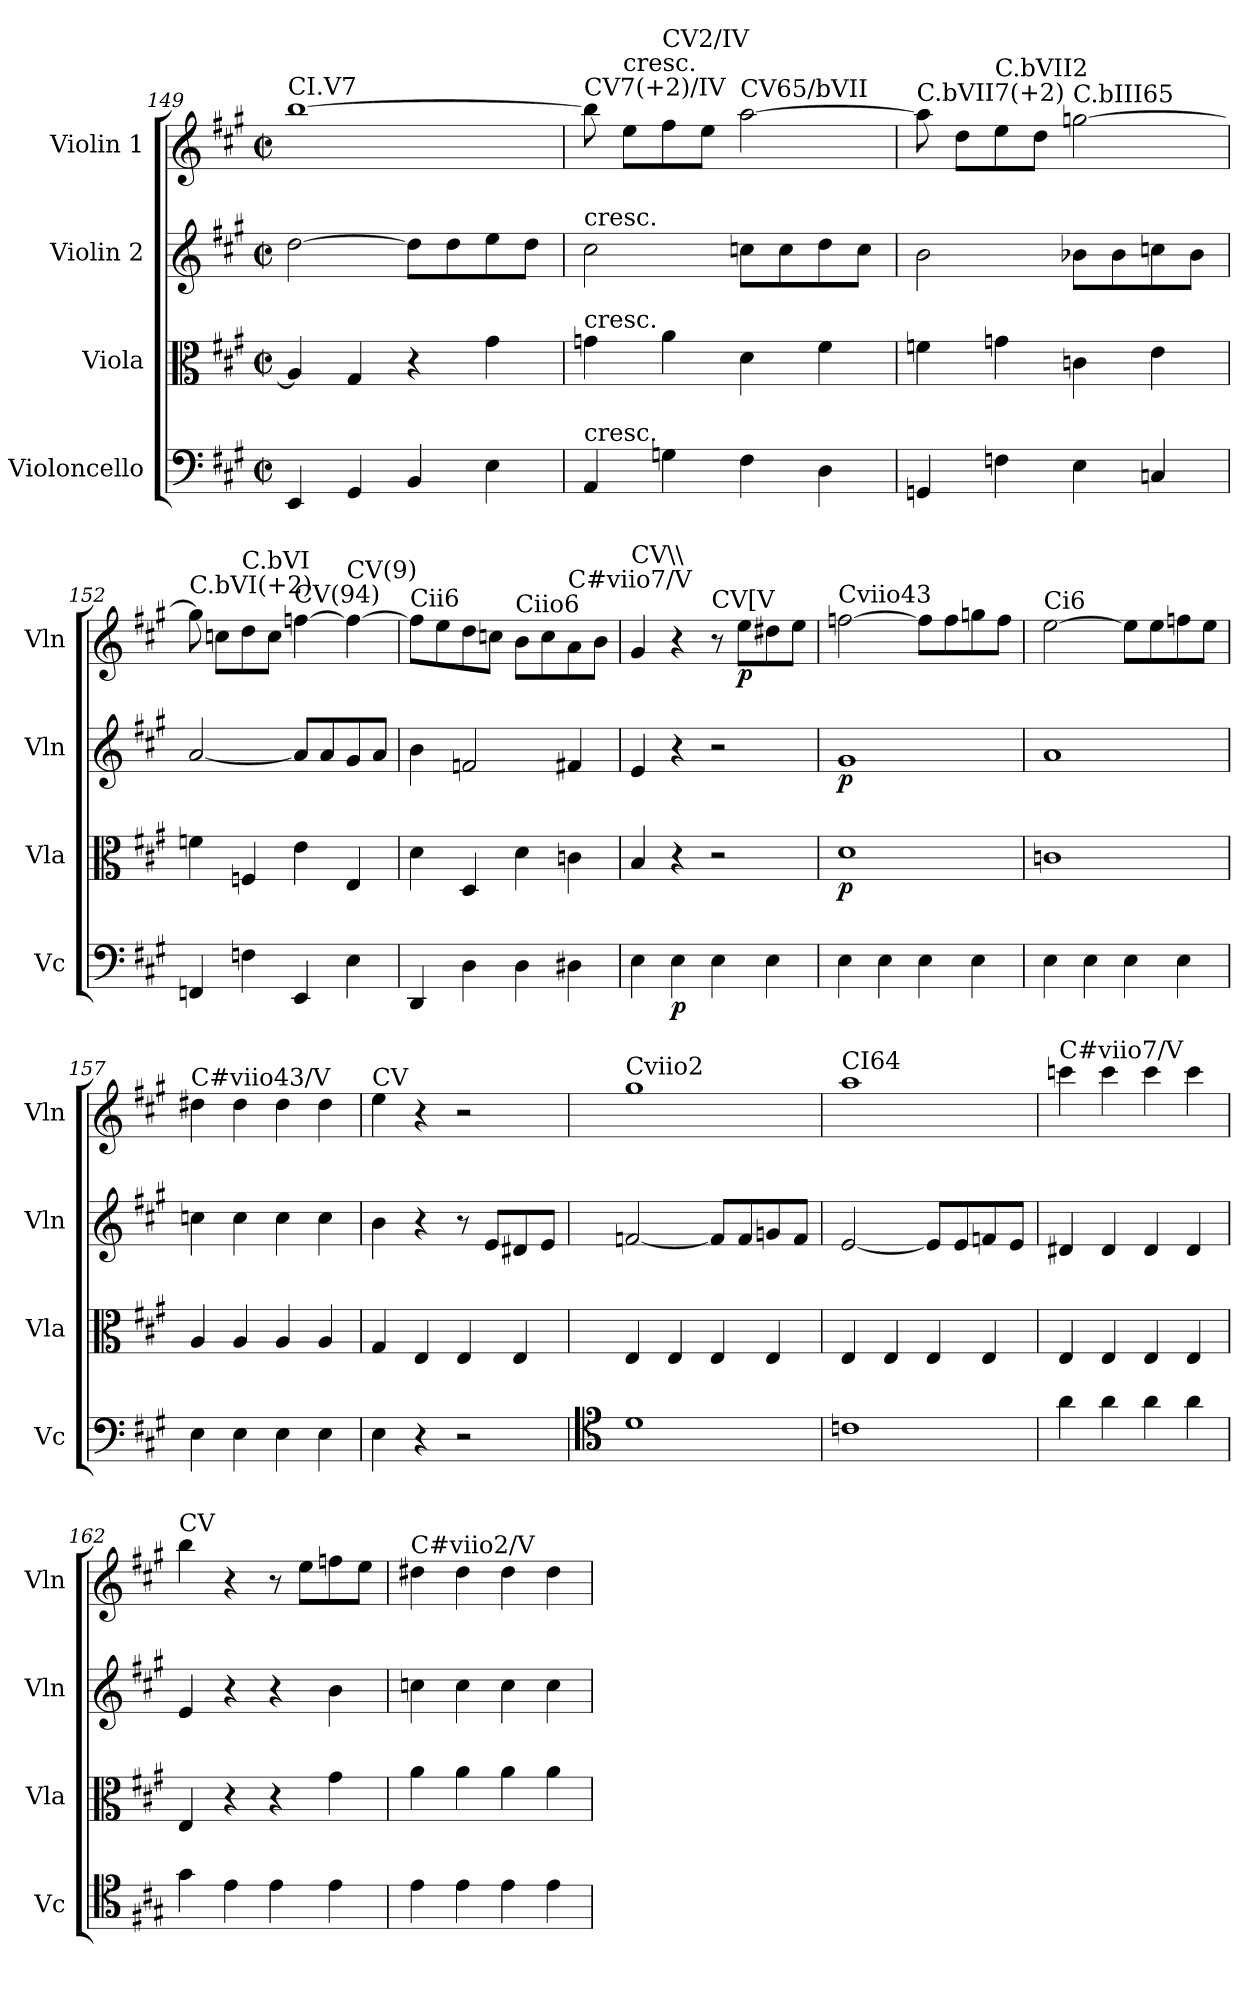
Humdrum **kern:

**kern	**dynam	**kern	**dynam	**kern	**dynam	**kern	**dynam
*part4	*part4	*part3	*part3	*part2	*part2	*part1	*part1
*staff4	*staff4	*staff3	*staff3	*staff2	*staff2	*staff1	*staff1
*I"Violoncello	*	*I"Viola	*	*I"Violin 2	*	*I"Violin 1	*
*I'Vc	*	*I'Vla	*	*I'Vln	*	*I'Vln	*
!!LO:LB:g=z
*clefF4	*	*clefC3	*	*clefG2	*	*clefG2	*
*k[f#c#g#]	*	*k[f#c#g#]	*	*k[f#c#g#]	*	*k[f#c#g#]	*
*A:	*	*A:	*	*A:	*	*A:	*
*M2/2	*	*M2/2	*	*M2/2	*	*M2/2	*
*met(c|)	*	*met(c|)	*	*met(c|)	*	*met(c|)	*
=149	=149	=149	=149	=149	=149	=149	=149
!	!	!	!	!	!	!LO:TX:a:t=CI.V7	!
4EE/	.	4A/]	.	[2dd\	.	[1bb	.
4GG#/	.	4G#/	.	.	.	.	.
4BB/	.	4r	.	8dd\L]	.	.	.
.	.	.	.	8dd\	.	.	.
4E\	.	4g#\	.	8ee\	.	.	.
.	.	.	.	8dd\J	.	.	.
=150	=150	=150	=150	=150	=150	=150	=150
!	!	!	!	!	!	!LO:TX:a:t=CV7(+2)/IV	!
!	!	!	!	!LO:TX:a:t=cresc.	!	!	!
!	!	!LO:TX:a:t=cresc.	!	!	!	!	!
!LO:TX:a:t=cresc.	!	!	!	!	!	!	!
4AA/	.	4gn\	.	2cc#\	.	8bb\]	.
!	!	!	!	!	!	!LO:TX:a:t=cresc.	!
.	.	.	.	.	.	8ee\L	.
!	!	!	!	!	!	!LO:TX:a:t=CV2/IV	!
4Gn\	.	4a\	.	.	.	8ff#\	.
.	.	.	.	.	.	8ee\J	.
!	!	!	!	!	!	!LO:TX:a:t=CV65/bVII	!
4F#\	.	4d\	.	8ccn\L	.	[2aa\	.
.	.	.	.	8cc\	.	.	.
4D\	.	4f#\	.	8dd\	.	.	.
.	.	.	.	8cc\J	.	.	.
=151	=151	=151	=151	=151	=151	=151	=151
!	!	!	!	!	!	!LO:TX:a:t=C.bVII7(+2)	!
4GGn/	.	4fn\	.	2b\	.	8aa\]	.
.	.	.	.	.	.	8dd\L	.
!	!	!	!	!	!	!LO:TX:a:t=C.bVII2	!
4Fn\	.	4gn\	.	.	.	8ee\	.
.	.	.	.	.	.	8dd\J	.
!	!	!	!	!	!	!LO:TX:a:t=C.bIII65	!
4E\	.	4cn\	.	8b-X\L	.	[2ggn\	.
.	.	.	.	8b-\	.	.	.
4Cn/	.	4e\	.	8ccn\	.	.	.
.	.	.	.	8b-\J	.	.	.
!!LO:PB:g=z
=152	=152	=152	=152	=152	=152	=152	=152
!	!	!	!	!	!	!LO:TX:a:t=C.bVI(+2)	!
4FFn/	.	4fn\	.	[2a/	.	8gg\]	.
.	.	.	.	.	.	8ccn\L	.
!	!	!	!	!	!	!LO:TX:a:t=C.bVI	!
4Fn\	.	4Fn/	.	.	.	8dd\	.
.	.	.	.	.	.	8cc\J	.
!	!	!	!	!	!	!LO:TX:a:t=CV(94)	!
4EE/	.	4e\	.	8a/L]	.	[4ffn\	.
.	.	.	.	8a/	.	.	.
!	!	!	!	!	!	!LO:TX:a:t=CV(9)	!
4E\	.	4E/	.	8g#/	.	4ff\_	.
.	.	.	.	8a/J	.	.	.
!!LO:PB:g=z
=153	=153	=153	=153	=153	=153	=153	=153
!	!	!	!	!	!	!LO:TX:a:t=Cii6	!
4DD/	.	4d\	.	4b\	.	8ff\L]	.
.	.	.	.	.	.	8ee\	.
4D\	.	4D/	.	2fn/	.	8dd\	.
.	.	.	.	.	.	8ccn\J	.
!	!	!	!	!	!	!LO:TX:a:t=Ciio6	!
4D\	.	4d\	.	.	.	8b\L	.
.	.	.	.	.	.	8cc\	.
!	!	!	!	!	!	!LO:TX:a:t=C#viio7/V	!
4D#X\	.	4cn\	.	4f#X/	.	8a\	.
.	.	.	.	.	.	8b\J	.
=154	=154	=154	=154	=154	=154	=154	=154
!	!	!	!	!	!	!LO:TX:a:t=CV\\	!
4E\	.	4B/	.	4e/	.	4g#/	.
!	!LO:DY:b	!	!	!	!	!	!
4E\	p	4r	.	4r	.	4r	.
!	!	!	!	!	!	!LO:TX:a:t=CV[V	!
4E\	.	2r	.	2r	.	8r	.
!	!	!	!	!	!	!	!LO:DY:b
.	.	.	.	.	.	8ee\L	p
4E\	.	.	.	.	.	8dd#X\	.
.	.	.	.	.	.	8ee\J	.
=155	=155	=155	=155	=155	=155	=155	=155
!	!	!	!	!	!	!LO:TX:a:t=Cviio43	!
!	!	!	!LO:DY:b	!	!LO:DY:b	!	!
4E\	.	1d	p	1g#	p	[2ffn\	.
4E\	.	.	.	.	.	.	.
4E\	.	.	.	.	.	8ff\L]	.
.	.	.	.	.	.	8ff\	.
4E\	.	.	.	.	.	8ggn\	.
.	.	.	.	.	.	8ff\J	.
=156	=156	=156	=156	=156	=156	=156	=156
!	!	!	!	!	!	!LO:TX:a:t=Ci6	!
4E\	.	1cn	.	1a	.	[2ee\	.
4E\	.	.	.	.	.	.	.
4E\	.	.	.	.	.	8ee\L]	.
.	.	.	.	.	.	8ee\	.
4E\	.	.	.	.	.	8ffn\	.
.	.	.	.	.	.	8ee\J	.
!!LO:LB:g=z
=157	=157	=157	=157	=157	=157	=157	=157
!	!	!	!	!	!	!LO:TX:a:t=C#viio43/V	!
4E\	.	4A/	.	4ccn\	.	4dd#X\	.
4E\	.	4A/	.	4cc\	.	4dd#\	.
4E\	.	4A/	.	4cc\	.	4dd#\	.
4E\	.	4A/	.	4cc\	.	4dd#\	.
=158	=158	=158	=158	=158	=158	=158	=158
!	!	!	!	!	!	!LO:TX:a:t=CV	!
4E\	.	4G#/	.	4b\	.	4ee\	.
4r	.	4E/	.	4r	.	4r	.
2r	.	4E/	.	8r	.	2r	.
.	.	.	.	8e/L	.	.	.
.	.	4E/	.	8d#X/	.	.	.
.	.	.	.	8e/J	.	.	.
=159	=159	=159	=159	=159	=159	=159	=159
*clefC4	*	*	*	*	*	*	*
!	!	!	!	!	!	!LO:TX:a:t=Cviio2	!
1d	.	4E/	.	[2fn/	.	1gg#	.
.	.	4E/	.	.	.	.	.
.	.	4E/	.	8f/L]	.	.	.
.	.	.	.	8f/	.	.	.
.	.	4E/	.	8gn/	.	.	.
.	.	.	.	8f/J	.	.	.
=160	=160	=160	=160	=160	=160	=160	=160
!	!	!	!	!	!	!LO:TX:a:t=CI64	!
1cn	.	4E/	.	[2e/	.	1aa	.
.	.	4E/	.	.	.	.	.
.	.	4E/	.	8e/L]	.	.	.
.	.	.	.	8e/	.	.	.
.	.	4E/	.	8fn/	.	.	.
.	.	.	.	8e/J	.	.	.
!!LO:PB:g=z
=161	=161	=161	=161	=161	=161	=161	=161
!	!	!	!	!	!	!LO:TX:a:t=C#viio7/V	!
4a\	.	4E/	.	4d#X/	.	4cccn\	.
4a\	.	4E/	.	4d#/	.	4ccc\	.
4a\	.	4E/	.	4d#/	.	4ccc\	.
4a\	.	4E/	.	4d#/	.	4ccc\	.
=162	=162	=162	=162	=162	=162	=162	=162
!	!	!	!	!	!	!LO:TX:a:t=CV	!
4g#\	.	4E/	.	4e/	.	4bb\	.
4e\	.	4r	.	4r	.	4r	.
4e\	.	4r	.	4r	.	8r	.
.	.	.	.	.	.	8ee\L	.
4e\	.	4g#\	.	4b\	.	8ffn\	.
.	.	.	.	.	.	8ee\J	.
=163	=163	=163	=163	=163	=163	=163	=163
!	!	!	!	!	!	!LO:TX:a:t=C#viio2/V	!
4e\	.	4a\	.	4ccn\	.	4dd#X\	.
4e\	.	4a\	.	4cc\	.	4dd#\	.
4e\	.	4a\	.	4cc\	.	4dd#\	.
4e\	.	4a\	.	4cc\	.	4dd#\	.
=	=	=	=	=	=	=	=
*-	*-	*-	*-	*-	*-	*-	*-
